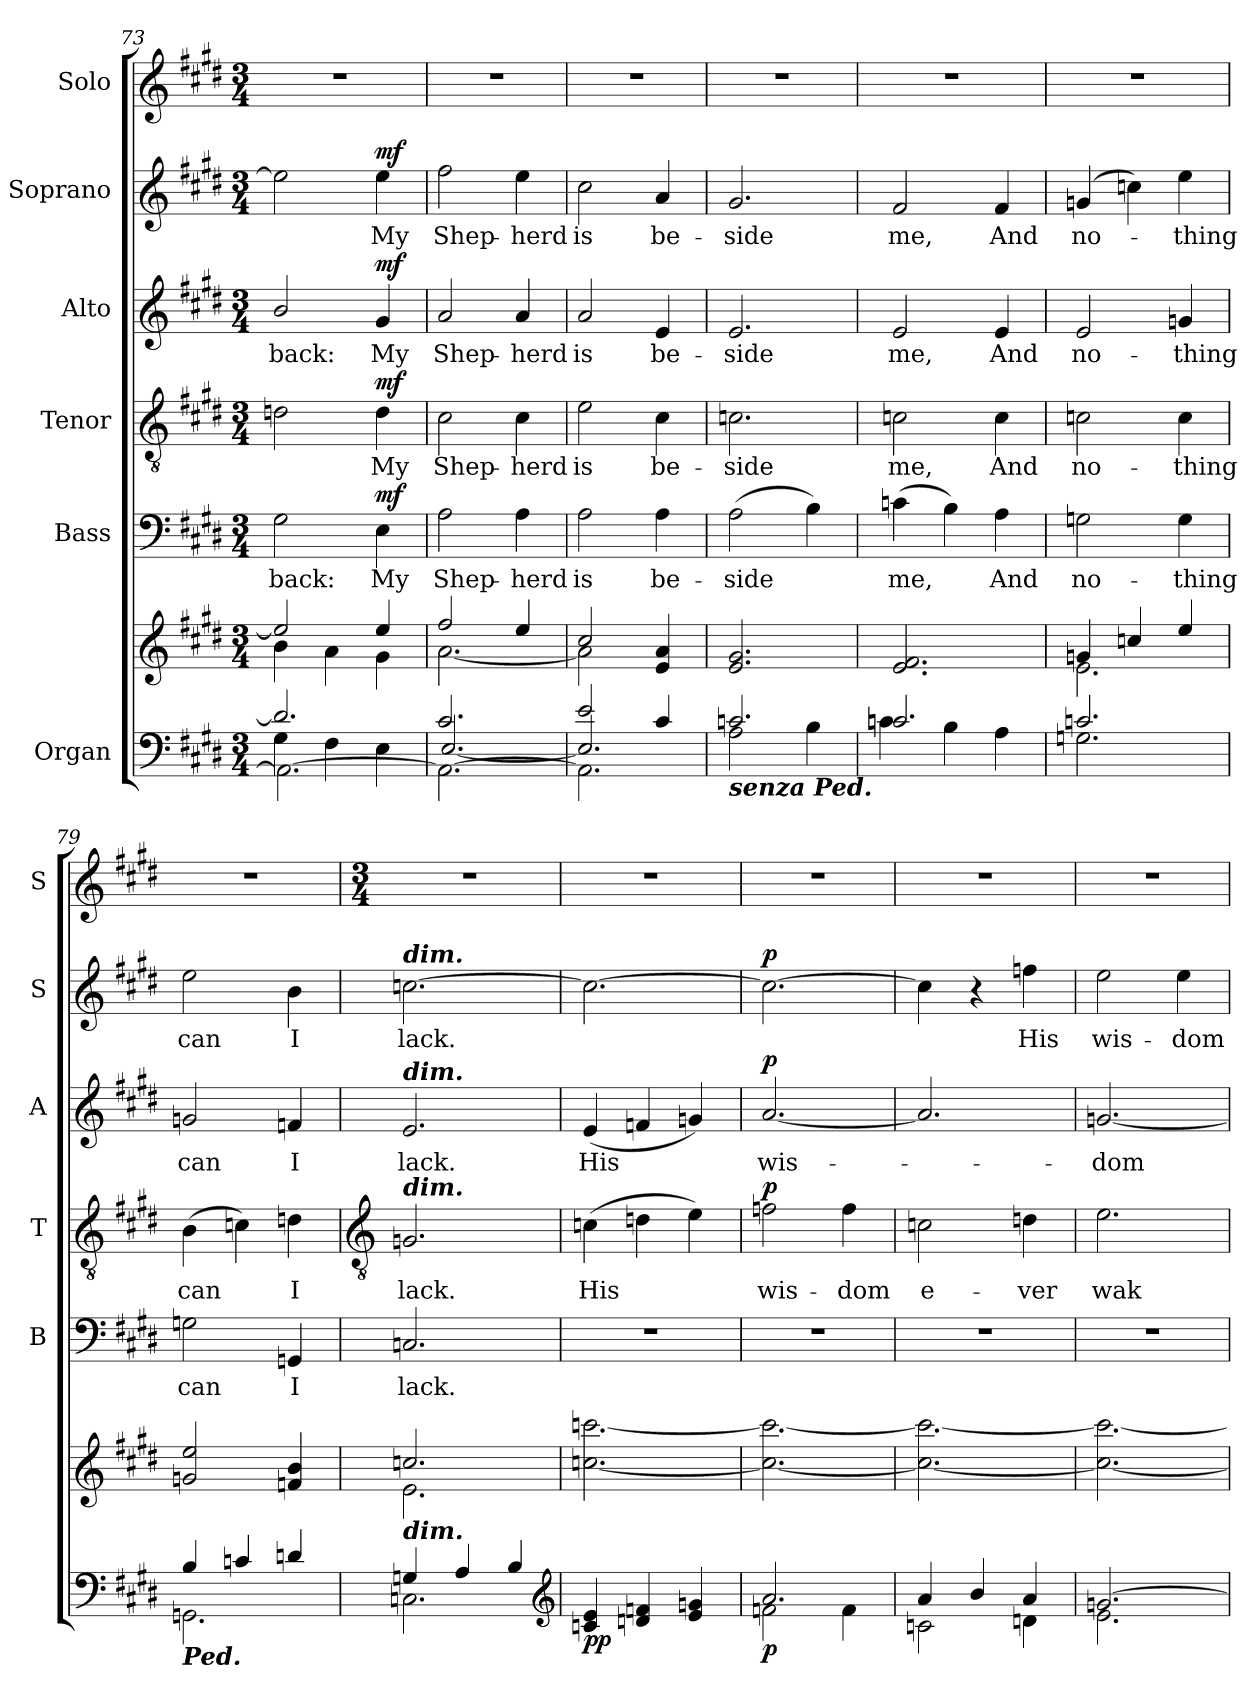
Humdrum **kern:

**kern	**kern	**dynam	**kern	**text	**dynam	**kern	**text	**dynam	**kern	**text	**dynam	**kern	**text	**dynam	**kern
*part6	*part6	*part6	*part5	*part5	*part5	*part4	*part4	*part4	*part3	*part3	*part3	*part2	*part2	*part2	*part1
*staff7	*staff6	*staff6/7	*staff5	*staff5	*staff5	*staff4	*staff4	*staff4	*staff3	*staff3	*staff3	*staff2	*staff2	*staff2	*staff1
*I"Organ	*	*	*I"Bass	*	*	*I"Tenor	*	*	*I"Alto	*	*	*I"Soprano	*	*	*I"Solo
*	*	*	*I'B	*	*	*I'T	*	*	*I'A	*	*	*I'S	*	*	*I'S
*clefF4	*clefG2	*	*clefF4	*	*	*clefGv2	*	*	*clefG2	*	*	*clefG2	*	*	*clefG2
*k[f#c#g#d#]	*k[f#c#g#d#]	*	*k[f#c#g#d#]	*	*	*k[f#c#g#d#]	*	*	*k[f#c#g#d#]	*	*	*k[f#c#g#d#]	*	*	*k[f#c#g#d#]
*E:	*E:	*	*E:	*	*	*E:	*	*	*E:	*	*	*E:	*	*	*E:
*M3/4	*M3/4	*	*M3/4	*	*	*M3/4	*	*	*M3/4	*	*	*M3/4	*	*	*M3/4
=73	=73	=73	=73	=73	=73	=73	=73	=73	=73	=73	=73	=73	=73	=73	=73
*^	*^	*	*	*	*	*	*	*	*	*	*	*	*	*	*
*	*^	*	*	*	*	*	*	*	*	*	*	*	*	*	*	*	*
!	!	!	!	!	!	!	!LO:LY:b	!	!	!	!	!	!LO:LY:b	!	!	!	!	!
2.d/]	4G#\	2.AA\_	2ee/]	4b\	.	2G#\	back:	.	2dn	.	.	2b/	back:	.	2ee]	.	.	2.r
.	4F#\	.	.	4a\	.	.	.	.	.	.	.	.	.	.	.	.	.	.
!	!	!	!	!	!LO:DY:b	!	!LO:LY:b	!	!	!LO:LY:b	!	!	!LO:LY:b	!	!	!LO:LY:b	!	!
!	!	!	!	!	!LO:DY:n=1:b	!	!	!LO:DY:b	!	!	!LO:DY:b	!	!	!LO:DY:b	!	!	!LO:DY:b	!
.	4E\	.	4ee/	4g#\	mf mf	4E	My	mf	4d	My	mf	4g#	My	mf	4ee	My	mf	.
=74	=74	=74	=74	=74	=74	=74	=74	=74	=74	=74	=74	=74	=74	=74	=74	=74	=74	=74
!	!	!	!	!	!	!	!LO:LY:b	!	!	!LO:LY:b	!	!	!LO:LY:b	!	!	!LO:LY:b	!	!
2.c#/	[2.E/	2.AA\_	2ff#/	[2.a\	.	2A	Shep-	.	2c#	Shep-	.	2a	Shep-	.	2ff#	Shep-	.	2.r
!	!	!	!	!	!	!	!LO:LY:b	!	!	!LO:LY:b	!	!	!LO:LY:b	!	!	!LO:LY:b	!	!
.	.	.	4ee/	.	.	4A	-herd	.	4c#	-herd	.	4a	-herd	.	4ee	-herd	.	.
=75	=75	=75	=75	=75	=75	=75	=75	=75	=75	=75	=75	=75	=75	=75	=75	=75	=75	=75
!	!	!	!	!	!	!	!LO:LY:b	!	!	!LO:LY:b	!	!	!LO:LY:b	!	!	!LO:LY:b	!	!
2e/	2.E/]	2.AA\]	2cc#/	2a\]	.	2A	is	.	2e	is	.	2a	is	.	2cc#	is	.	2.r
!	!	!	!	!	!	!	!LO:LY:b	!	!	!LO:LY:b	!	!	!LO:LY:b	!	!	!LO:LY:b	!	!
4c#/	.	.	4e/ 4a/	4ryy	.	4A	be-	.	4c#	be-	.	4e	be-	.	4a	be-	.	.
=76	=76	=76	=76	=76	=76	=76	=76	=76	=76	=76	=76	=76	=76	=76	=76	=76	=76	=76
!LO:TX:b:Bi:t=senza Ped.	!	!	!	!	!	!	!	!	!	!	!	!	!	!	!	!	!	!
!	!	!	!	!	!	!	!LO:LY:b	!	!	!LO:LY:b	!	!	!LO:LY:b	!	!	!LO:LY:b	!	!
2.cn/	2.ryy	2A\	2.e/ 2.g#/	2.ryy	.	(>2A	-side	.	2.cn	-side	.	2.e	-side	.	2.g#	-side	.	2.r
.	.	4B\	.	.	.	4B)	.	.	.	.	.	.	.	.	.	.	.	.
=77	=77	=77	=77	=77	=77	=77	=77	=77	=77	=77	=77	=77	=77	=77	=77	=77	=77	=77
!	!	!	!	!	!	!	!LO:LY:b	!	!	!LO:LY:b	!	!	!LO:LY:b	!	!	!LO:LY:b	!	!
2.c/	2.ryy	4cn\	2.e/ 2.f#/	2.ryy	.	(>4cn	me,	.	2cn	me,	.	2e	me,	.	2f#	me,	.	2.r
.	.	4B\	.	.	.	4B)	.	.	.	.	.	.	.	.	.	.	.	.
!	!	!	!	!	!	!	!LO:LY:b	!	!	!LO:LY:b	!	!	!LO:LY:b	!	!	!LO:LY:b	!	!
.	.	4A\	.	.	.	4A	And	.	4c	And	.	4e	And	.	4f#	And	.	.
=78	=78	=78	=78	=78	=78	=78	=78	=78	=78	=78	=78	=78	=78	=78	=78	=78	=78	=78
!	!	!	!	!	!	!	!LO:LY:b	!	!	!LO:LY:b	!	!	!LO:LY:b	!	!	!LO:LY:b	!	!
2.cn/	2.ryy	2.Gn\	4gn/	2.e\	.	2Gn	no-	.	2cn	no-	.	2e	no-	.	(<4gn	no-	.	2.r
.	.	.	4ccn/	.	.	.	.	.	.	.	.	.	.	.	4ccn)	.	.	.
!	!	!	!	!	!	!	!LO:LY:b	!	!	!LO:LY:b	!	!	!LO:LY:b	!	!	!LO:LY:b	!	!
.	.	.	4ee/	.	.	4G	-thing	.	4c	-thing	.	4gn	-thing	.	4ee	thing	.	.
=79	=79	=79	=79	=79	=79	=79	=79	=79	=79	=79	=79	=79	=79	=79	=79	=79	=79	=79
!LO:TX:b:Bi:t=Ped.	!	!	!	!	!	!	!	!	!	!	!	!	!	!	!	!	!	!
!	!	!	!	!	!	!	!LO:LY:b	!	!	!LO:LY:b	!	!	!LO:LY:b	!	!	!LO:LY:b	!	!
4B/	2.ryy	2.GGn\	2gn/ 2ee/	2.ryy	.	2Gn	can	.	(>4B	can	.	2gn	can	.	2ee	can	.	2.r
4cn/	.	.	.	.	.	.	.	.	4cn)	.	.	.	.	.	.	.	.	.
!	!	!	!	!	!	!	!LO:LY:b	!	!	!LO:LY:b	!	!	!LO:LY:b	!	!	!LO:LY:b	!	!
4dn/	.	.	4fn/ 4b/	.	.	4GGn	I	.	4dn	I	.	4fn	I	.	4b	I	.	.
*v	*v	*v	*	*	*	*	*	*	*	*	*	*	*	*	*	*	*	*
!!LO:LB:g=z
=80	=80	=80	=80	=80	=80	=80	=80	=80	=80	=80	=80	=80	=80	=80	=80	=80
*	*	*	*	*	*	*	*clefGv2	*	*	*	*	*	*	*	*	*
*	*	*	*	*	*	*	*	*	*	*	*	*	*	*	*	*M3/4
*^	*	*	*	*	*	*	*	*	*	*	*	*	*	*	*	*
!	!	!	!	!	!	!	!	!	!	!	!	!	!	!LO:TX:a:Bi:t=dim.	!	!	!
!	!	!	!	!	!	!	!	!	!	!	!LO:TX:a:Bi:t=dim.	!	!	!	!	!	!
!	!	!	!	!	!	!	!	!LO:TX:a:Bi:t=dim.	!	!	!	!	!	!	!	!	!
!	!	!LO:TX:b:Bi:t=dim.	!	!	!	!	!	!	!	!	!	!	!	!	!	!	!
!	!	!	!	!	!	!LO:LY:b	!	!	!LO:LY:b	!	!	!LO:LY:b	!	!	!LO:LY:b	!	!
4Gn/	2.Cn\	2.ccn/	2.e\	.	2.Cn	lack.	.	2.Gn	lack.	.	2.e	lack.	.	[2.ccn	lack.	.	2.r
4A/	.	.	.	.	.	.	.	.	.	.	.	.	.	.	.	.	.
4B/	.	.	.	.	.	.	.	.	.	.	.	.	.	.	.	.	.
*clefG2	*	*	*	*	*	*	*	*	*	*	*	*	*	*	*	*	*
=81	=81	=81	=81	=81	=81	=81	=81	=81	=81	=81	=81	=81	=81	=81	=81	=81	=81
!	!	!	!	!LO:DY:b=2	!LO:N:vis=1	!	!	!	!LO:LY:b	!	!	!LO:LY:b	!	!	!	!	!
!	!	!	!	!LO:DY:n=1:b	!	!	!	!	!	!	!	!	!	!	!	!	!
4cn/ 4e/	2.ryy	2.ryy	[2.ccn\ [2.cccn\	p p	2.r	.	.	(>4cn	His	.	(<4e	His	.	2.cc_	.	.	2.r
4dn/ 4fn/	.	.	.	.	.	.	.	4dn	.	.	4fn	.	.	.	.	.	.
4e/ 4gn/	.	.	.	.	.	.	.	4e)	.	.	4gn)	.	.	.	.	.	.
=82	=82	=82	=82	=82	=82	=82	=82	=82	=82	=82	=82	=82	=82	=82	=82	=82	=82
!	!	!	!	!LO:DY:b=2	!LO:N:vis=1	!	!	!	!LO:LY:b	!LO:DY:b	!	!LO:LY:b	!LO:DY:b	!	!	!LO:DY:b	!
2.a/	2fn\	2.ryy	2.cc\_ 2.ccc\_	p	2.r	.	.	2fn	wis-	p	[2.a	wis-	p	2.cc_	.	p	2.r
!	!	!	!	!	!	!	!	!	!LO:LY:b	!	!	!	!	!	!	!	!
.	4f\	.	.	.	.	.	.	4f	-dom	.	.	.	.	.	.	.	.
=83	=83	=83	=83	=83	=83	=83	=83	=83	=83	=83	=83	=83	=83	=83	=83	=83	=83
!	!	!	!	!	!LO:N:vis=1	!	!	!	!LO:LY:b	!	!	!	!	!	!	!	!
4a/	2cn\	2.ryy	2.cc\_ 2.ccc\_	.	2.r	.	.	2cn	e-	.	2.a]	.	.	4cc]	.	.	2.r
4b/	.	.	.	.	.	.	.	.	.	.	.	.	.	4r	.	.	.
!	!	!	!	!	!	!	!	!	!LO:LY:b	!	!	!	!	!	!LO:LY:b	!	!
4a/	4dn\	.	.	.	.	.	.	4dn	-ver	.	.	.	.	4ffn	His	.	.
=84	=84	=84	=84	=84	=84	=84	=84	=84	=84	=84	=84	=84	=84	=84	=84	=84	=84
!	!	!	!	!	!LO:N:vis=1	!	!	!	!LO:LY:b	!	!	!LO:LY:b	!	!	!LO:LY:b	!	!
[2.gn/	2.e\	2.ryy	2.cc\_ 2.ccc\_	.	2.r	.	.	2.e	wak-	.	[2.gn	dom	.	2ee	wis-	.	2.r
!	!	!	!	!	!	!	!	!	!	!	!	!	!	!	!LO:LY:b	!	!
.	.	.	.	.	.	.	.	.	.	.	.	.	.	4ee	-dom	.	.
*v	*v	*	*	*	*	*	*	*	*	*	*	*	*	*	*	*	*
*	*v	*v	*	*	*	*	*	*	*	*	*	*	*	*	*	*
=	=	=	=	=	=	=	=	=	=	=	=	=	=	=	=
*-	*-	*-	*-	*-	*-	*-	*-	*-	*-	*-	*-	*-	*-	*-	*-
